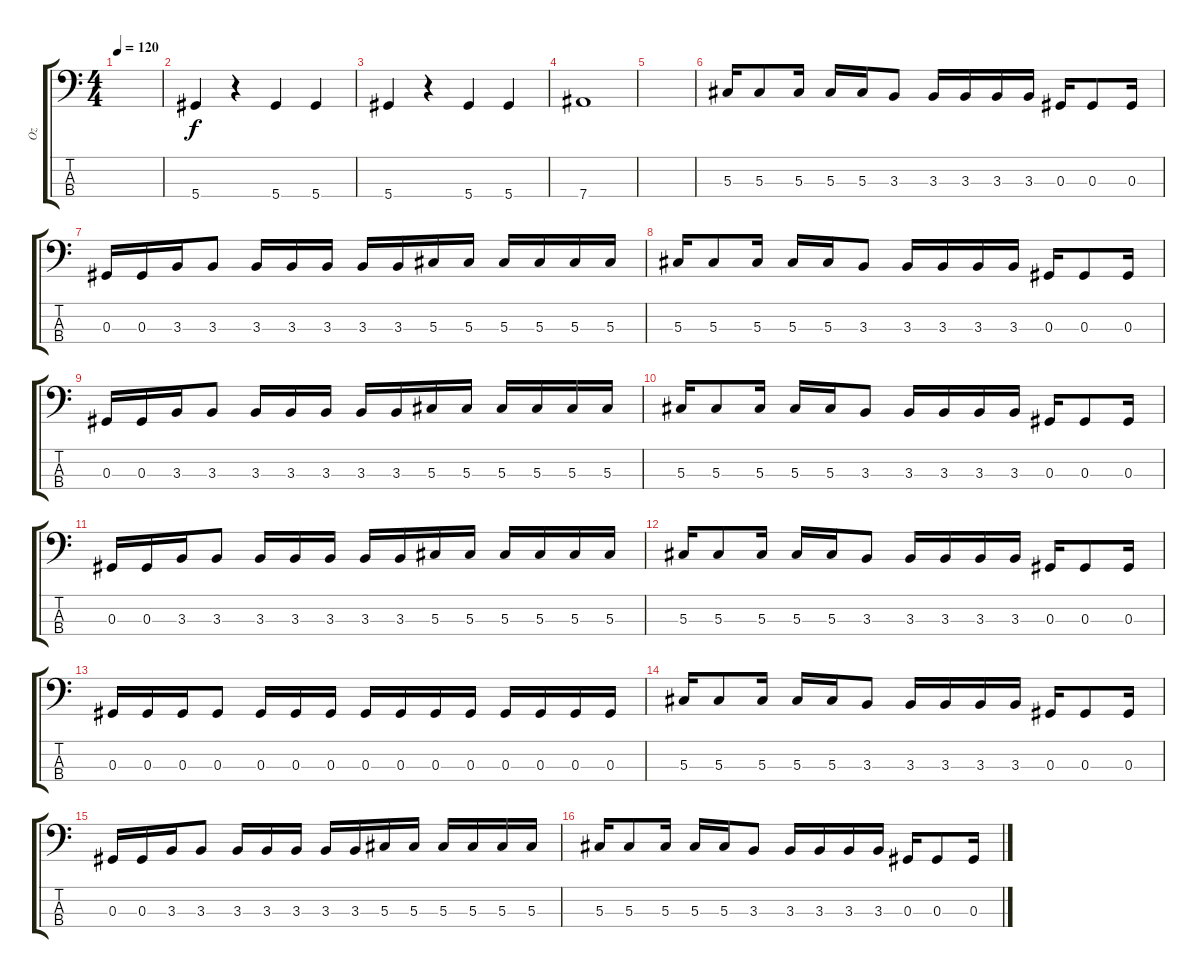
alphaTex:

\track ("Oz" "Oz") {instrument electricbasspick}
\staff {score tabs}
\tuning (Gb2 Db2 Ab1 Eb1) {hide}
\ts (4 4)
\tempo 120
\clef f4
\ks c
|
5.4.4 r.4 5.4.4 5.4.4 |
5.4.4 r.4 5.4.4 5.4.4 |
7.4.1 |
|
5.3.16 5.3.8 5.3.16 5.3.16 5.3.16 3.3.8 3.3.16 3.3.16 3.3.16 3.3.16 0.3.16 0.3.8 0.3.16 |
0.3.16 0.3.16 3.3.16 3.3.8 3.3.16 3.3.16 3.3.16 3.3.16 3.3.16 5.3.16 5.3.16 5.3.16 5.3.16 5.3.16 5.3.16 |
5.3.16 5.3.8 5.3.16 5.3.16 5.3.16 3.3.8 3.3.16 3.3.16 3.3.16 3.3.16 0.3.16 0.3.8 0.3.16 |
0.3.16 0.3.16 3.3.16 3.3.8 3.3.16 3.3.16 3.3.16 3.3.16 3.3.16 5.3.16 5.3.16 5.3.16 5.3.16 5.3.16 5.3.16 |
5.3.16 5.3.8 5.3.16 5.3.16 5.3.16 3.3.8 3.3.16 3.3.16 3.3.16 3.3.16 0.3.16 0.3.8 0.3.16 |
0.3.16 0.3.16 3.3.16 3.3.8 3.3.16 3.3.16 3.3.16 3.3.16 3.3.16 5.3.16 5.3.16 5.3.16 5.3.16 5.3.16 5.3.16 |
5.3.16 5.3.8 5.3.16 5.3.16 5.3.16 3.3.8 3.3.16 3.3.16 3.3.16 3.3.16 0.3.16 0.3.8 0.3.16 |
0.3.16 0.3.16 0.3.16 0.3.8 0.3.16 0.3.16 0.3.16 0.3.16 0.3.16 0.3.16 0.3.16 0.3.16 0.3.16 0.3.16 0.3.16 |
5.3.16 5.3.8 5.3.16 5.3.16 5.3.16 3.3.8 3.3.16 3.3.16 3.3.16 3.3.16 0.3.16 0.3.8 0.3.16 |
0.3.16 0.3.16 3.3.16 3.3.8 3.3.16 3.3.16 3.3.16 3.3.16 3.3.16 5.3.16 5.3.16 5.3.16 5.3.16 5.3.16 5.3.16 |
5.3.16 5.3.8 5.3.16 5.3.16 5.3.16 3.3.8 3.3.16 3.3.16 3.3.16 3.3.16 0.3.16 0.3.8 0.3.16
